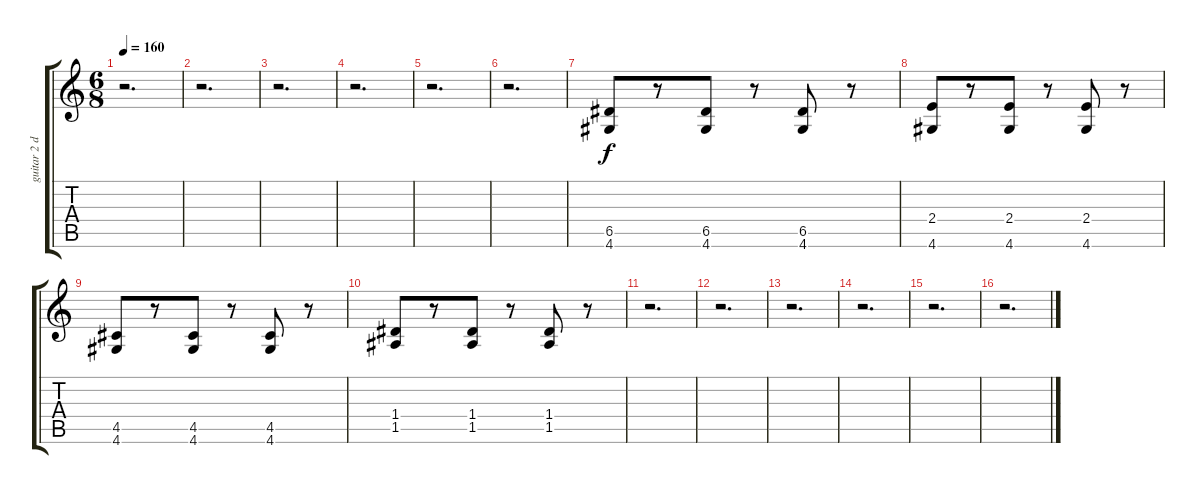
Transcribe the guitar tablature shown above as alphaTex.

\track ("guitar 2 double" "guitar 2 d") {instrument distortionguitar}
\staff {score tabs}
\tuning (E4 B3 G3 D3 A2 E2) {hide}
\ts (6 8)
\tempo 160
\clef g2
\ks c
r.2{d dy f} |
r.2{d} |
r.2{d} |
r.2{d} |
r.2{d} |
r.2{d} |
(6.5 4.6).8 r.8 (6.5 4.6).8 r.8 (6.5 4.6).8 r.8 |
(2.4 4.6).8 r.8 (2.4 4.6).8 r.8 (2.4 4.6).8 r.8 |
(4.5 4.6).8 r.8 (4.5 4.6).8 r.8 (4.5 4.6).8 r.8 |
(1.4 1.5).8 r.8 (1.4 1.5).8 r.8 (1.4 1.5).8 r.8 |
r.2{d} |
r.2{d} |
r.2{d} |
r.2{d} |
r.2{d} |
r.2{d}
